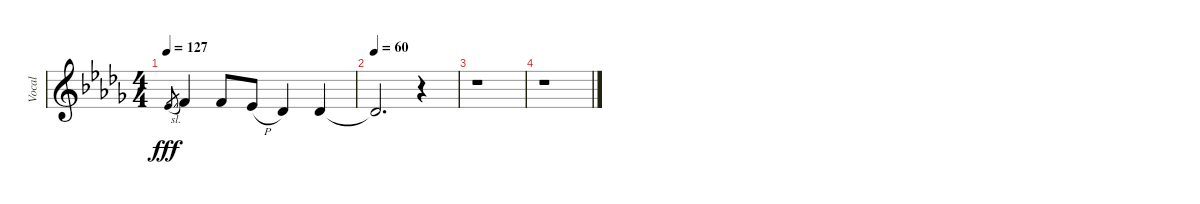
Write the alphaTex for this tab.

\track ("Vocal" "Vocal") {instrument lead6voice}
\staff {score}
\tuning (E4 B3 G3 D3 A2 E2) {hide}
\ts (4 4)
\tempo 127
\clef g2
\ks bbminor
4.2{sl}.8{gr dy fff} 6.2.4 6.2.8 4.2{h}.8 2.2.4 2.2.4 |
\tempo 60
2.2{t}.2{d} r.4 |
r.1 |
r.1
